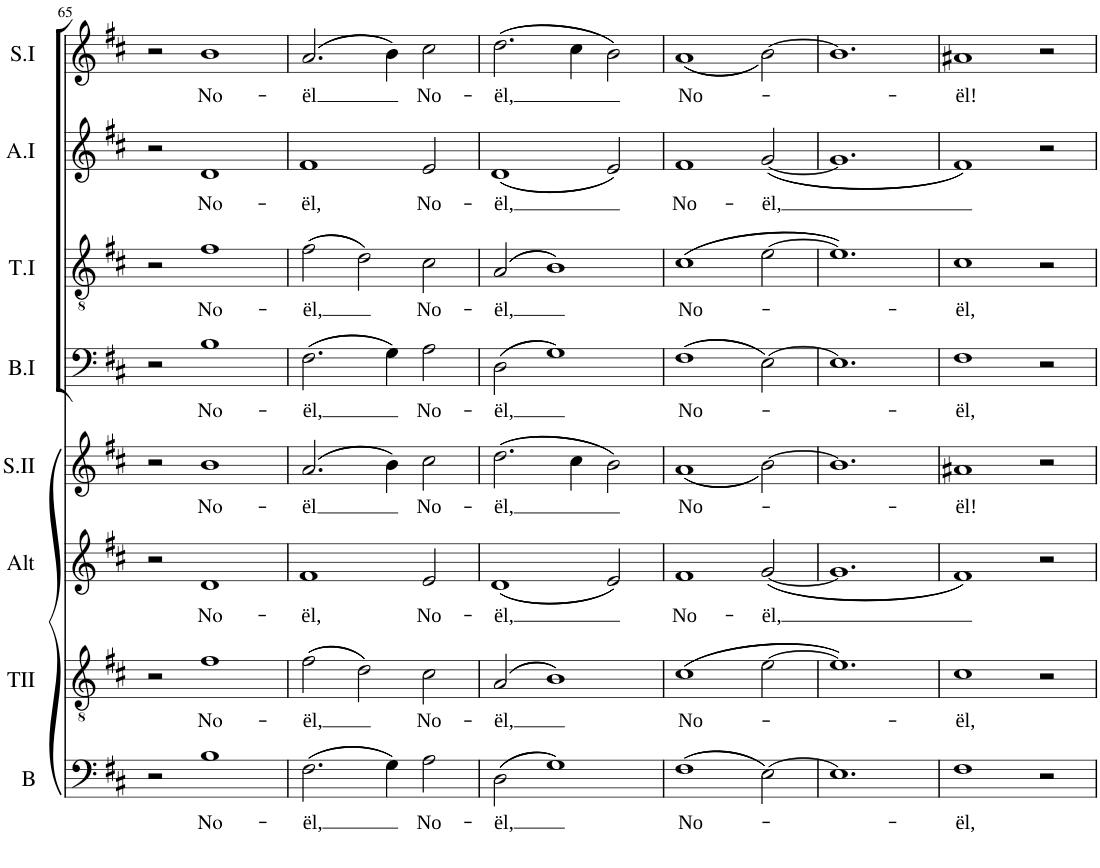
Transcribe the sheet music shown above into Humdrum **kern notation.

**kern	**text	**kern	**text	**kern	**text	**kern	**text	**kern	**text	**kern	**text	**kern	**text	**kern	**text
*part8	*part8	*part7	*part7	*part6	*part6	*part5	*part5	*part4	*part4	*part3	*part3	*part2	*part2	*part1	*part1
*staff8	*staff8	*staff7	*staff7	*staff6	*staff6	*staff5	*staff5	*staff4	*staff4	*staff3	*staff3	*staff2	*staff2	*staff1	*staff1
*I"Basse II	*	*I"Ténor II	*	*I"Alto II	*	*I"Soprano II	*	*I"Basse I	*	*I"Ténor I	*	*I"Alto I	*	*I"Soprano I	*
*I'B	*	*I'TII	*	*I'Alt	*	*I'S.II	*	*I'B.I	*	*I'T.I	*	*I'A.I	*	*I'S.I	*
!!LO:PB:g=z
*clefF4	*	*clefGv2	*	*clefG2	*	*clefG2	*	*clefF4	*	*clefGv2	*	*clefG2	*	*clefG2	*
*k[f#c#]	*	*k[f#c#]	*	*k[f#c#]	*	*k[f#c#]	*	*k[f#c#]	*	*k[f#c#]	*	*k[f#c#]	*	*k[f#c#]	*
*M3/2	*	*M3/2	*	*M3/2	*	*M3/2	*	*M3/2	*	*M3/2	*	*M3/2	*	*M3/2	*
=65	=65	=65	=65	=65	=65	=65	=65	=65	=65	=65	=65	=65	=65	=65	=65
2r	.	2r	.	2r	.	2r	.	2r	.	2r	.	2r	.	2r	.
!	!LO:LY:b	!	!LO:LY:b	!	!LO:LY:b	!	!LO:LY:b	!	!LO:LY:b	!	!LO:LY:b	!	!LO:LY:b	!	!LO:LY:b
1B	No-	1f#	No-	1d	No-	1b	No-	1B	No-	1f#	No-	1d	No-	1b	No-
=66	=66	=66	=66	=66	=66	=66	=66	=66	=66	=66	=66	=66	=66	=66	=66
!	!LO:LY:b	!	!LO:LY:b	!	!LO:LY:b	!	!LO:LY:b	!	!LO:LY:b	!	!LO:LY:b	!	!LO:LY:b	!	!LO:LY:b
((2.F#\	-ël,	((2f#\	-ël,	1f#	-ël,	((2.a/	-ël	((2.F#\	-ël,	((2f#\	-ël,	1f#	-ël,	((2.a/	-ël
.	.	2d\))	.	.	.	.	.	.	.	2d\))	.	.	.	.	.
4G\))	.	.	.	.	.	4b\))	.	4G\))	.	.	.	.	.	4b\))	.
!	!LO:LY:b	!	!LO:LY:b	!	!LO:LY:b	!	!LO:LY:b	!	!LO:LY:b	!	!LO:LY:b	!	!LO:LY:b	!	!LO:LY:b
2A\	No-	2c#\	No-	2e/	No-	2cc#\	No-	2A\	No-	2c#\	No-	2e/	No-	2cc#\	No-
=67	=67	=67	=67	=67	=67	=67	=67	=67	=67	=67	=67	=67	=67	=67	=67
!	!LO:LY:b	!	!LO:LY:b	!	!LO:LY:b	!	!LO:LY:b	!	!LO:LY:b	!	!LO:LY:b	!	!LO:LY:b	!	!LO:LY:b
((2D\	-ël,	((2A/	-ël,	((1d	-ël,	((2.dd\	-ël,	((2D\	-ël,	((2A/	-ël,	((1d	-ël,	((2.dd\	-ël,
1G))	.	1B))	.	.	.	.	.	1G))	.	1B))	.	.	.	.	.
.	.	.	.	.	.	4cc#\	.	.	.	.	.	.	.	4cc#\	.
.	.	.	.	2e/))	.	2b\))	.	.	.	.	.	2e/))	.	2b\))	.
=68	=68	=68	=68	=68	=68	=68	=68	=68	=68	=68	=68	=68	=68	=68	=68
!	!LO:LY:b	!	!LO:LY:b	!	!LO:LY:b	!	!LO:LY:b	!	!LO:LY:b	!	!LO:LY:b	!	!LO:LY:b	!	!LO:LY:b
((1F#	No-	((1c#	No-	1f#	No-	(<(<1a	No-	((1F#	No-	((1c#	No-	1f#	No-	(<(<1a	No-
!	!	!	!	!	!LO:LY:b	!	!	!	!	!	!	!	!LO:LY:b	!	!
[2E\))	.	[2e\	.	(([2g/	-ël,	[2b\))	.	[2E\))	.	[2e\	.	(([2g/	-ël,	[2b\))	.
=69	=69	=69	=69	=69	=69	=69	=69	=69	=69	=69	=69	=69	=69	=69	=69
1.E]	.	1.e]))	.	1.g]	.	1.b]	.	1.E]	.	1.e]))	.	1.g]	.	1.b]	.
=70	=70	=70	=70	=70	=70	=70	=70	=70	=70	=70	=70	=70	=70	=70	=70
!	!LO:LY:b	!	!LO:LY:b	!	!	!	!LO:LY:b	!	!LO:LY:b	!	!LO:LY:b	!	!	!	!LO:LY:b
1F#	-ël,	1c#	-ël,	1f#))	.	1a#X	-ël!	1F#	-ël,	1c#	-ël,	1f#))	.	1a#X	-ël!
2r	.	2r	.	2r	.	2r	.	2r	.	2r	.	2r	.	2r	.
=	=	=	=	=	=	=	=	=	=	=	=	=	=	=	=
*-	*-	*-	*-	*-	*-	*-	*-	*-	*-	*-	*-	*-	*-	*-	*-
